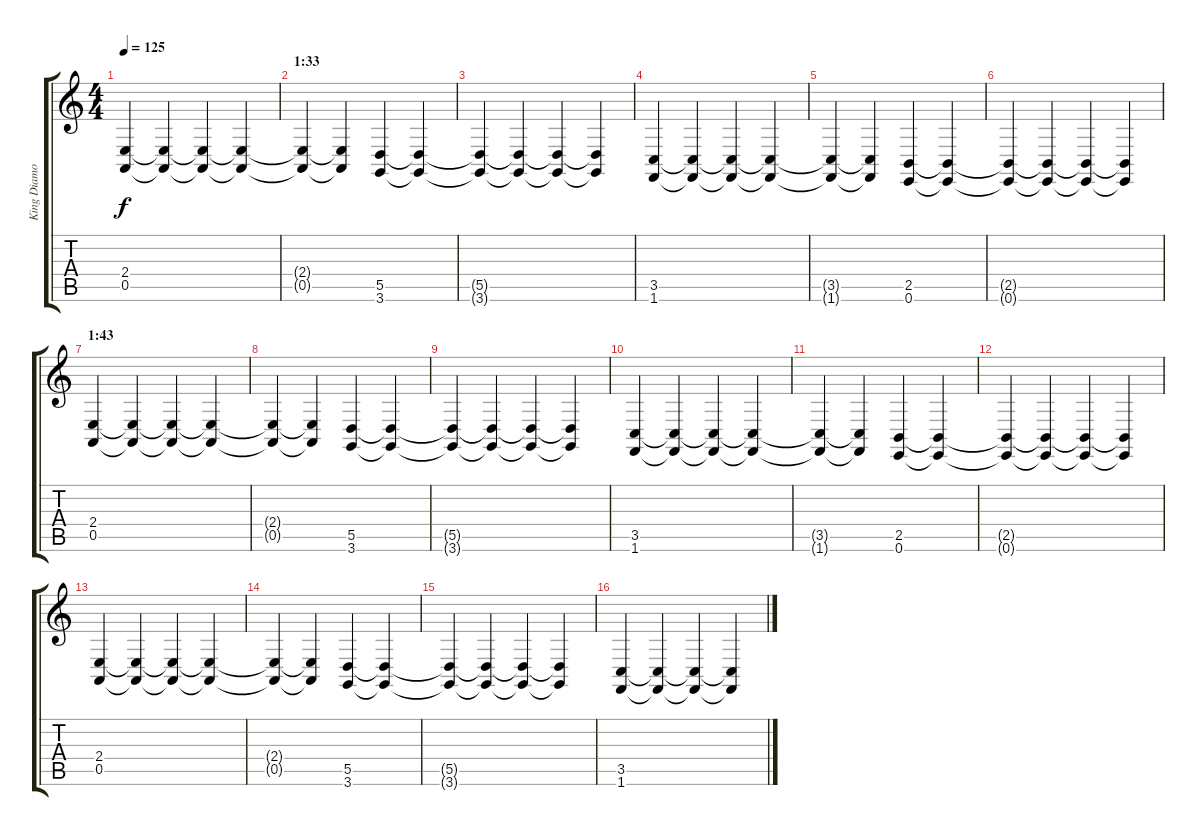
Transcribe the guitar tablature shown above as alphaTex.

\track ("King Diamond (Keys)" "King Diamo") {instrument stringensemble1}
\staff {score tabs}
\tuning (E4 B3 G3 D3 A2 E2) {hide}
\ts (4 4)
\tempo 125
\clef g2
\ks c
(2.4 0.5).4{dy f} (2.4{t} 0.5{t}).4 (2.4{t} 0.5{t}).4 (2.4{t} 0.5{t}).4 |
\section ("" "1:33")
(2.4{t} 0.5{t}).4 (2.4{t} 0.5{t}).4 (5.5 3.6).4 (5.5{t} 3.6{t}).4 |
(5.5{t} 3.6{t}).4 (5.5{t} 3.6{t}).4 (5.5{t} 3.6{t}).4 (5.5{t} 3.6{t}).4 |
(3.5 1.6).4 (3.5{t} 1.6{t}).4 (3.5{t} 1.6{t}).4 (3.5{t} 1.6{t}).4 |
(3.5{t} 1.6{t}).4 (3.5{t} 1.6{t}).4 (2.5 0.6).4 (2.5{t} 0.6{t}).4 |
(2.5{t} 0.6{t}).4 (2.5{t} 0.6{t}).4 (2.5{t} 0.6{t}).4 (2.5{t} 0.6{t}).4 |
\section ("" "1:43")
(2.4 0.5).4 (2.4{t} 0.5{t}).4 (2.4{t} 0.5{t}).4 (2.4{t} 0.5{t}).4 |
(2.4{t} 0.5{t}).4 (2.4{t} 0.5{t}).4 (5.5 3.6).4 (5.5{t} 3.6{t}).4 |
(5.5{t} 3.6{t}).4 (5.5{t} 3.6{t}).4 (5.5{t} 3.6{t}).4 (5.5{t} 3.6{t}).4 |
(3.5 1.6).4 (3.5{t} 1.6{t}).4 (3.5{t} 1.6{t}).4 (3.5{t} 1.6{t}).4 |
(3.5{t} 1.6{t}).4 (3.5{t} 1.6{t}).4 (2.5 0.6).4 (2.5{t} 0.6{t}).4 |
(2.5{t} 0.6{t}).4 (2.5{t} 0.6{t}).4 (2.5{t} 0.6{t}).4 (2.5{t} 0.6{t}).4 |
(2.4 0.5).4 (2.4{t} 0.5{t}).4 (2.4{t} 0.5{t}).4 (2.4{t} 0.5{t}).4 |
(2.4{t} 0.5{t}).4 (2.4{t} 0.5{t}).4 (5.5 3.6).4 (5.5{t} 3.6{t}).4 |
(5.5{t} 3.6{t}).4 (5.5{t} 3.6{t}).4 (5.5{t} 3.6{t}).4 (5.5{t} 3.6{t}).4 |
(3.5 1.6).4 (3.5{t} 1.6{t}).4 (3.5{t} 1.6{t}).4 (3.5{t} 1.6{t}).4
